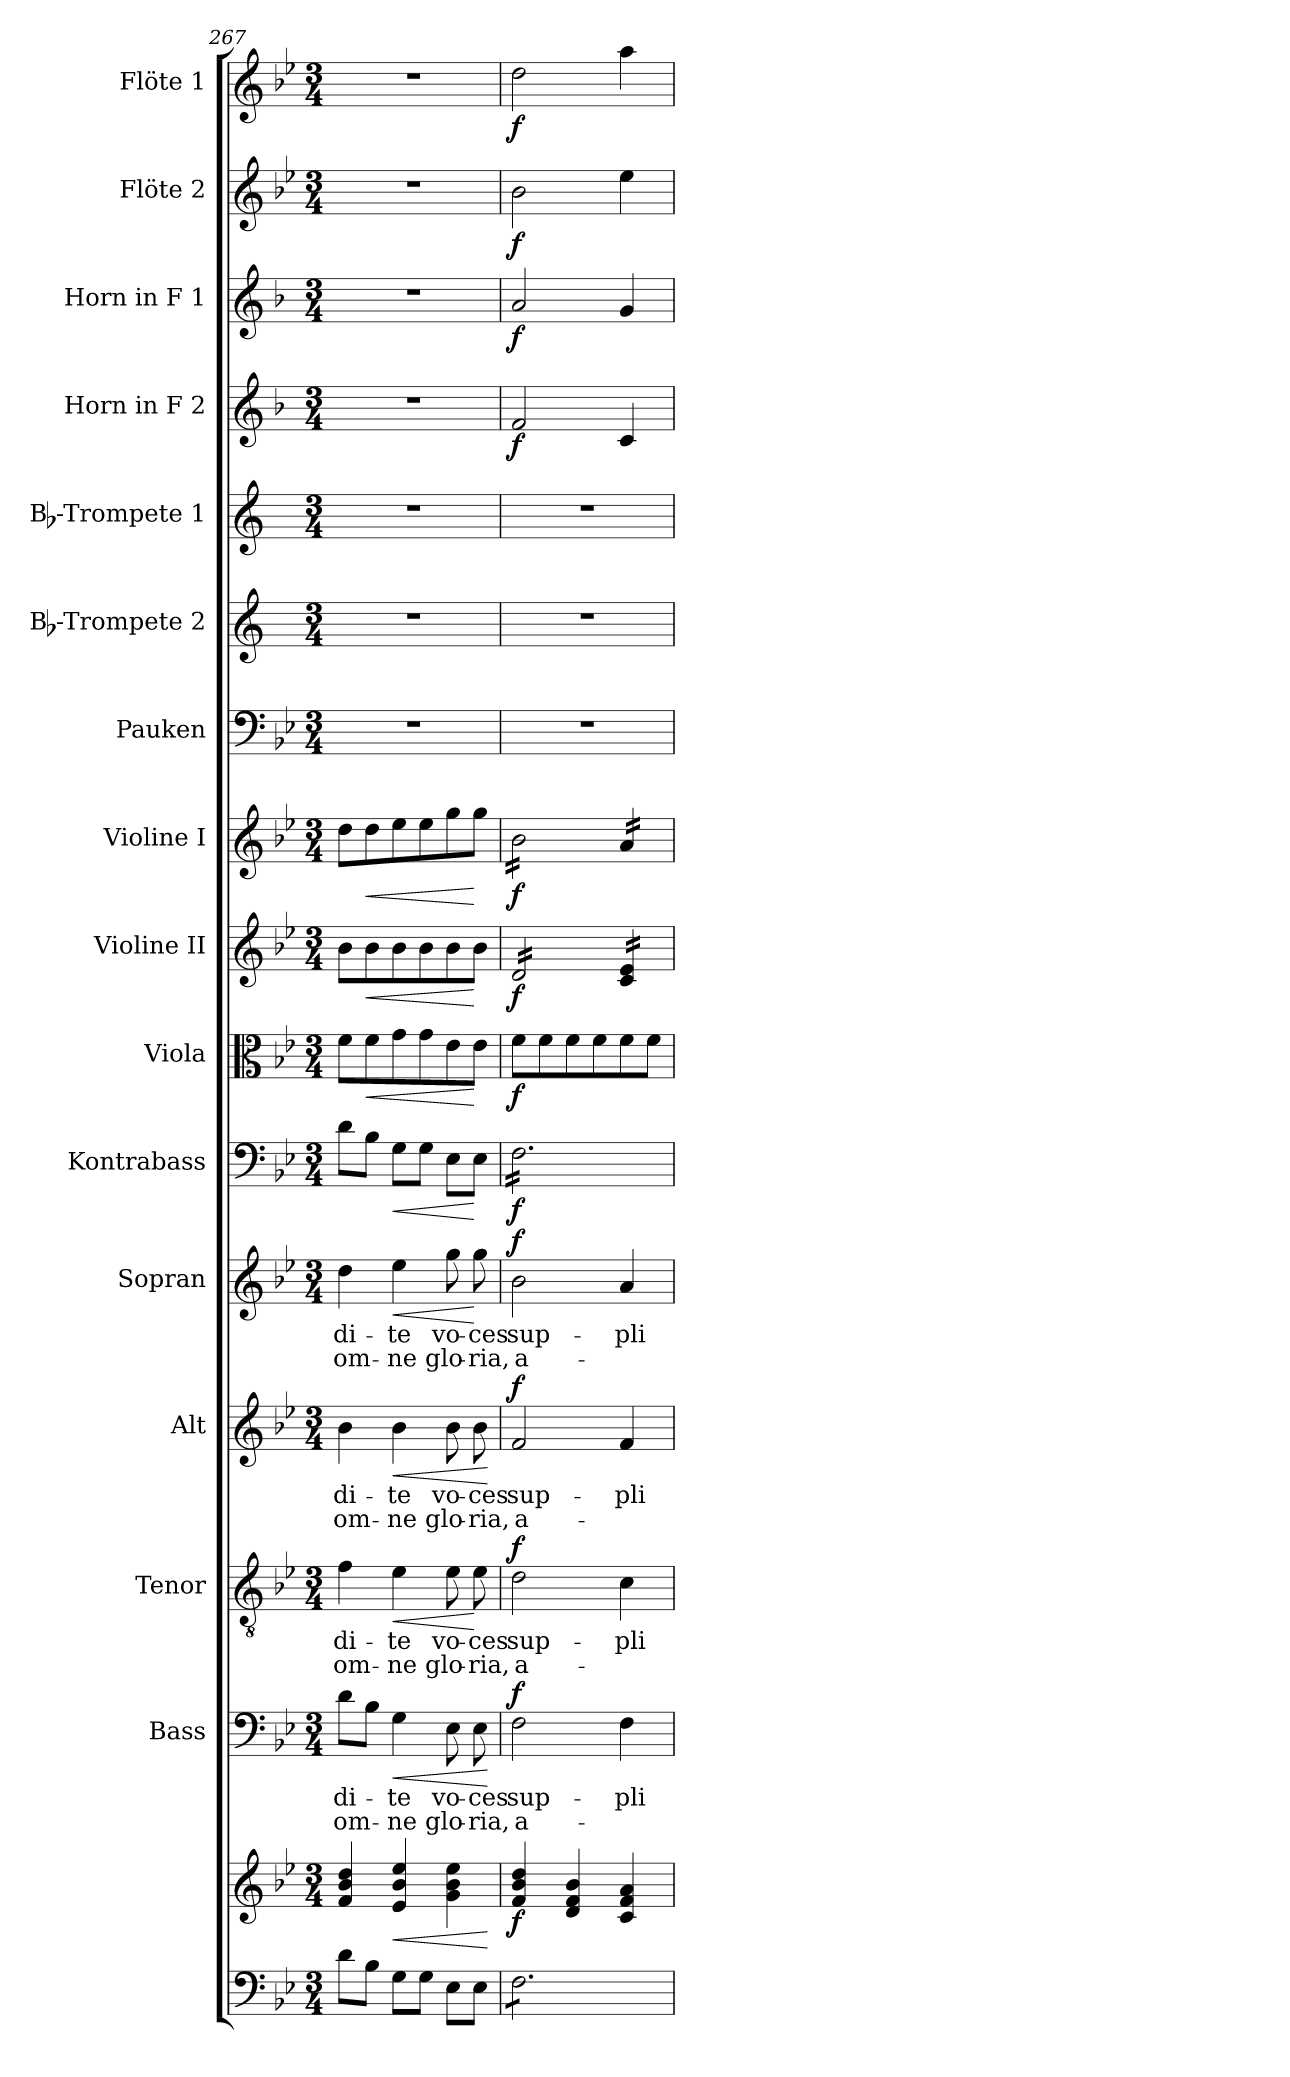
**kern	**kern	**dynam	**kern	**text	**text	**dynam	**kern	**text	**text	**dynam	**kern	**text	**text	**dynam	**kern	**text	**text	**dynam	**kern	**dynam	**kern	**dynam	**kern	**dynam	**kern	**dynam	**kern	**kern	**kern	**kern	**dynam	**kern	**dynam	**kern	**dynam	**kern	**dynam
*part16	*part16	*part16	*part15	*part15	*part15	*part15	*part14	*part14	*part14	*part14	*part13	*part13	*part13	*part13	*part12	*part12	*part12	*part12	*part11	*part11	*part10	*part10	*part9	*part9	*part8	*part8	*part7	*part6	*part5	*part4	*part4	*part3	*part3	*part2	*part2	*part1	*part1
*staff17	*staff16	*staff16/17	*staff15	*staff15	*staff15	*staff15	*staff14	*staff14	*staff14	*staff14	*staff13	*staff13	*staff13	*staff13	*staff12	*staff12	*staff12	*staff12	*staff11	*staff11	*staff10	*staff10	*staff9	*staff9	*staff8	*staff8	*staff7	*staff6	*staff5	*staff4	*staff4	*staff3	*staff3	*staff2	*staff2	*staff1	*staff1
*	*	*	*I"Bass	*	*	*	*I"Tenor	*	*	*	*I"Alt	*	*	*	*I"Sopran	*	*	*	*I"Kontrabass	*	*I"Viola	*	*I"Violine II	*	*I"Violine I	*	*I"Pauken	*I"Bb-Trompete 2	*I"Bb-Trompete 1	*I"Horn in F 2	*	*I"Horn in F 1	*	*I"Flöte 2	*	*I"Flöte 1	*
*	*	*	*I'B.	*	*	*	*I'T.	*	*	*	*I'A.	*	*	*	*I'S.	*	*	*	*I'Kb.	*	*I'Vla.	*	*I'Vl. II	*	*I'Vl. I	*	*I'Pk.	*I'Bb Trp. 2	*I'Bb Trp. 1	*	*	*	*	*I'Fl. 2	*	*I'Fl. 1	*
*clefF4	*clefG2	*	*clefF4	*	*	*	*clefGv2	*	*	*	*clefG2	*	*	*	*clefG2	*	*	*	*clefF4	*	*clefC3	*	*clefG2	*	*clefG2	*	*clefF4	*clefG2	*clefG2	*clefG2	*	*clefG2	*	*clefG2	*	*clefG2	*
*	*	*	*	*	*	*	*	*	*	*	*	*	*	*	*	*	*	*	*ITrd7c12	*	*	*	*	*	*	*	*	*ITrd1c2	*ITrd1c2	*ITrd4c7	*	*ITrd4c7	*	*	*	*	*
*k[b-e-]	*k[b-e-]	*	*k[b-e-]	*	*	*	*k[b-e-]	*	*	*	*k[b-e-]	*	*	*	*k[b-e-]	*	*	*	*k[b-e-]	*	*k[b-e-]	*	*k[b-e-]	*	*k[b-e-]	*	*k[b-e-]	*k[b-e-]	*k[b-e-]	*k[b-e-]	*	*k[b-e-]	*	*k[b-e-]	*	*k[b-e-]	*
*B-:	*B-:	*	*B-:	*	*	*	*B-:	*	*	*	*B-:	*	*	*	*B-:	*	*	*	*B-:	*	*B-:	*	*B-:	*	*B-:	*	*B-:	*B-:	*B-:	*B-:	*	*B-:	*	*B-:	*	*B-:	*
*M3/4	*M3/4	*	*M3/4	*	*	*	*M3/4	*	*	*	*M3/4	*	*	*	*M3/4	*	*	*	*M3/4	*	*M3/4	*	*M3/4	*	*M3/4	*	*M3/4	*M3/4	*M3/4	*M3/4	*	*M3/4	*	*M3/4	*	*M3/4	*
=267	=267	=267	=267	=267	=267	=267	=267	=267	=267	=267	=267	=267	=267	=267	=267	=267	=267	=267	=267	=267	=267	=267	=267	=267	=267	=267	=267	=267	=267	=267	=267	=267	=267	=267	=267	=267	=267
!	!	!	!	!LO:LY:b	!LO:LY:b	!	!	!LO:LY:b	!LO:LY:b	!	!	!LO:LY:b	!LO:LY:b	!	!	!LO:LY:b	!LO:LY:b	!	!	!	!	!	!	!	!	!	!	!	!	!	!	!	!	!	!	!	!
8d\L	4f/ 4b-/ 4dd/	.	8d\L	-di-	om-	.	4f\	-di-	om-	.	4b-\	-di-	om-	.	4dd\	-di-	om-	.	8D\L	.	8f\L	.	8b-\L	.	8dd\L	.	2.r	2.r	2.r	2.r	.	2.r	.	2.r	.	2.r	.
!	!	!	!	!	!	!	!	!	!	!	!	!	!	!	!	!	!	!	!	!	!	!LO:HP:b	!	!LO:HP:b	!	!LO:HP:b	!	!	!	!	!	!	!	!	!	!	!
8B-\J	.	.	8B-\J	.	.	.	.	.	.	.	.	.	.	.	.	.	.	.	8BB-\J	.	8f\	<	8b-\	<	8dd\	<	.	.	.	.	.	.	.	.	.	.	.
!	!	!LO:HP:b	!	!LO:LY:b	!LO:LY:b	!LO:HP:b	!	!LO:LY:b	!LO:LY:b	!LO:HP:b	!	!LO:LY:b	!LO:LY:b	!LO:HP:b	!	!LO:LY:b	!LO:LY:b	!LO:HP:b	!	!LO:HP:b	!	!	!	!	!	!	!	!	!	!	!	!	!	!	!	!	!
8G\L	4e-/ 4b-/ 4ee-/	<	4G\	-te	-ne	<	4e-\	-te	-ne	<	4b-\	-te	-ne	<	4ee-\	-te	-ne	<	8GG\L	<	8g\	.	8b-\	.	8ee-\	.	.	.	.	.	.	.	.	.	.	.	.
8G\J	.	.	.	.	.	.	.	.	.	.	.	.	.	.	.	.	.	.	8GG\J	.	8g\	.	8b-\	.	8ee-\	.	.	.	.	.	.	.	.	.	.	.	.
!	!	!	!	!LO:LY:b	!LO:LY:b	!	!	!LO:LY:b	!LO:LY:b	!	!	!LO:LY:b	!LO:LY:b	!	!	!LO:LY:b	!LO:LY:b	!	!	!	!	!	!	!	!	!	!	!	!	!	!	!	!	!	!	!	!
8E-\L	4g\ 4b-\ 4ee-\	.	8E-\	vo-	glo-	.	8e-\	vo-	glo-	.	8b-\	vo-	glo-	.	8gg\	vo-	glo-	.	8EE-\L	.	8e-\	.	8b-\	.	8gg\	.	.	.	.	.	.	.	.	.	.	.	.
!	!	!	!	!LO:LY:b	!LO:LY:b	!	!	!LO:LY:b	!LO:LY:b	!	!	!LO:LY:b	!LO:LY:b	!	!	!LO:LY:b	!LO:LY:b	!	!	!	!	!	!	!	!	!	!	!	!	!	!	!	!	!	!	!	!
8E-\J	.	.	8E-\	-ces	-ria,	.	8e-\	-ces	-ria,	[	8b-\	-ces	-ria,	.	8gg\	-ces	-ria,	[	8EE-\J	[	8e-\J	[	8b-\J	[	8gg\J	[	.	.	.	.	.	.	.	.	.	.	.
.	.	[	.	.	.	[	.	.	.	.	.	.	.	[	.	.	.	.	.	.	.	.	.	.	.	.	.	.	.	.	.	.	.	.	.	.	.
=268	=268	=268	=268	=268	=268	=268	=268	=268	=268	=268	=268	=268	=268	=268	=268	=268	=268	=268	=268	=268	=268	=268	=268	=268	=268	=268	=268	=268	=268	=268	=268	=268	=268	=268	=268	=268	=268
!	!	!LO:DY:b	!	!LO:LY:b	!LO:LY:b	!LO:DY:a	!	!LO:LY:b	!LO:LY:b	!LO:DY:a	!	!LO:LY:b	!LO:LY:b	!LO:DY:a	!	!LO:LY:b	!LO:LY:b	!LO:DY:a	!	!LO:DY:b	!	!LO:DY:b	!	!LO:DY:b	!	!LO:DY:b	!	!	!	!	!LO:DY:b	!	!LO:DY:b	!	!LO:DY:b	!	!LO:DY:b
*tremolo	*	*	*	*	*	*	*	*	*	*	*	*	*	*	*	*	*	*	*	*	*	*	*	*	*	*	*	*	*	*	*	*	*	*	*	*	*
*	*	*	*	*	*	*	*	*	*	*	*	*	*	*	*	*	*	*	*tremolo	*	*	*	*	*	*	*	*	*	*	*	*	*	*	*	*	*	*
*	*	*	*	*	*	*	*	*	*	*	*	*	*	*	*	*	*	*	*	*	*	*	*tremolo	*	*	*	*	*	*	*	*	*	*	*	*	*	*
*	*	*	*	*	*	*	*	*	*	*	*	*	*	*	*	*	*	*	*	*	*	*	*	*	*tremolo	*	*	*	*	*	*	*	*	*	*	*	*
8F\L	4f/ 4b-/ 4dd/	f	2F\	sup-	a-	f	2d\	sup-	a-	f	2f/	sup-	a-	f	2b-\	sup-	a-	f	16FF\LL	f	8f\L	f	16d/LL	f	16b-\LL	f	2.r	2.r	2.r	2B-/	f	2d/	f	2b-\	f	2dd\	f
.	.	.	.	.	.	.	.	.	.	.	.	.	.	.	.	.	.	.	16FF\	.	.	.	16d/	.	16b-\	.	.	.	.	.	.	.	.	.	.	.	.
8F\	.	.	.	.	.	.	.	.	.	.	.	.	.	.	.	.	.	.	16FF\	.	8f\	.	16d/	.	16b-\	.	.	.	.	.	.	.	.	.	.	.	.
.	.	.	.	.	.	.	.	.	.	.	.	.	.	.	.	.	.	.	16FF\	.	.	.	16d/	.	16b-\	.	.	.	.	.	.	.	.	.	.	.	.
8F\	4d/ 4f/ 4b-/	.	.	.	.	.	.	.	.	.	.	.	.	.	.	.	.	.	16FF\	.	8f\	.	16d/	.	16b-\	.	.	.	.	.	.	.	.	.	.	.	.
.	.	.	.	.	.	.	.	.	.	.	.	.	.	.	.	.	.	.	16FF\	.	.	.	16d/	.	16b-\	.	.	.	.	.	.	.	.	.	.	.	.
8F\	.	.	.	.	.	.	.	.	.	.	.	.	.	.	.	.	.	.	16FF\	.	8f\	.	16d/	.	16b-\	.	.	.	.	.	.	.	.	.	.	.	.
.	.	.	.	.	.	.	.	.	.	.	.	.	.	.	.	.	.	.	16FF\	.	.	.	16d/JJ	.	16b-\JJ	.	.	.	.	.	.	.	.	.	.	.	.
!	!	!	!	!LO:LY:b	!	!	!	!LO:LY:b	!	!	!	!LO:LY:b	!	!	!	!LO:LY:b	!	!	!	!	!	!	!	!	!	!	!	!	!	!	!	!	!	!	!	!	!
8F\	4c/ 4f/ 4a/	.	4F\	-pli-	.	.	4c\	-pli-	.	.	4f/	-pli-	.	.	4a/	-pli-	.	.	16FF\	.	8f\	.	16c/ 16e-/LL	.	16a/LL	.	.	.	.	4F/	.	4c/	.	4ee-\	.	4aa\	.
.	.	.	.	.	.	.	.	.	.	.	.	.	.	.	.	.	.	.	16FF\	.	.	.	16c/ 16e-/	.	16a/	.	.	.	.	.	.	.	.	.	.	.	.
8F\J	.	.	.	.	.	.	.	.	.	.	.	.	.	.	.	.	.	.	16FF\	.	8f\J	.	16c/ 16e-/	.	16a/	.	.	.	.	.	.	.	.	.	.	.	.
*Xtremolo	*	*	*	*	*	*	*	*	*	*	*	*	*	*	*	*	*	*	*	*	*	*	*	*	*	*	*	*	*	*	*	*	*	*	*	*	*
.	.	.	.	.	.	.	.	.	.	.	.	.	.	.	.	.	.	.	16FF\JJ	.	.	.	16c/ 16e-/JJ	.	16a/JJ	.	.	.	.	.	.	.	.	.	.	.	.
*	*	*	*	*	*	*	*	*	*	*	*	*	*	*	*	*	*	*	*	*	*	*	*	*	*Xtremolo	*	*	*	*	*	*	*	*	*	*	*	*
*	*	*	*	*	*	*	*	*	*	*	*	*	*	*	*	*	*	*	*	*	*	*	*Xtremolo	*	*	*	*	*	*	*	*	*	*	*	*	*	*
*	*	*	*	*	*	*	*	*	*	*	*	*	*	*	*	*	*	*	*Xtremolo	*	*	*	*	*	*	*	*	*	*	*	*	*	*	*	*	*	*
=	=	=	=	=	=	=	=	=	=	=	=	=	=	=	=	=	=	=	=	=	=	=	=	=	=	=	=	=	=	=	=	=	=	=	=	=	=
*-	*-	*-	*-	*-	*-	*-	*-	*-	*-	*-	*-	*-	*-	*-	*-	*-	*-	*-	*-	*-	*-	*-	*-	*-	*-	*-	*-	*-	*-	*-	*-	*-	*-	*-	*-	*-	*-
